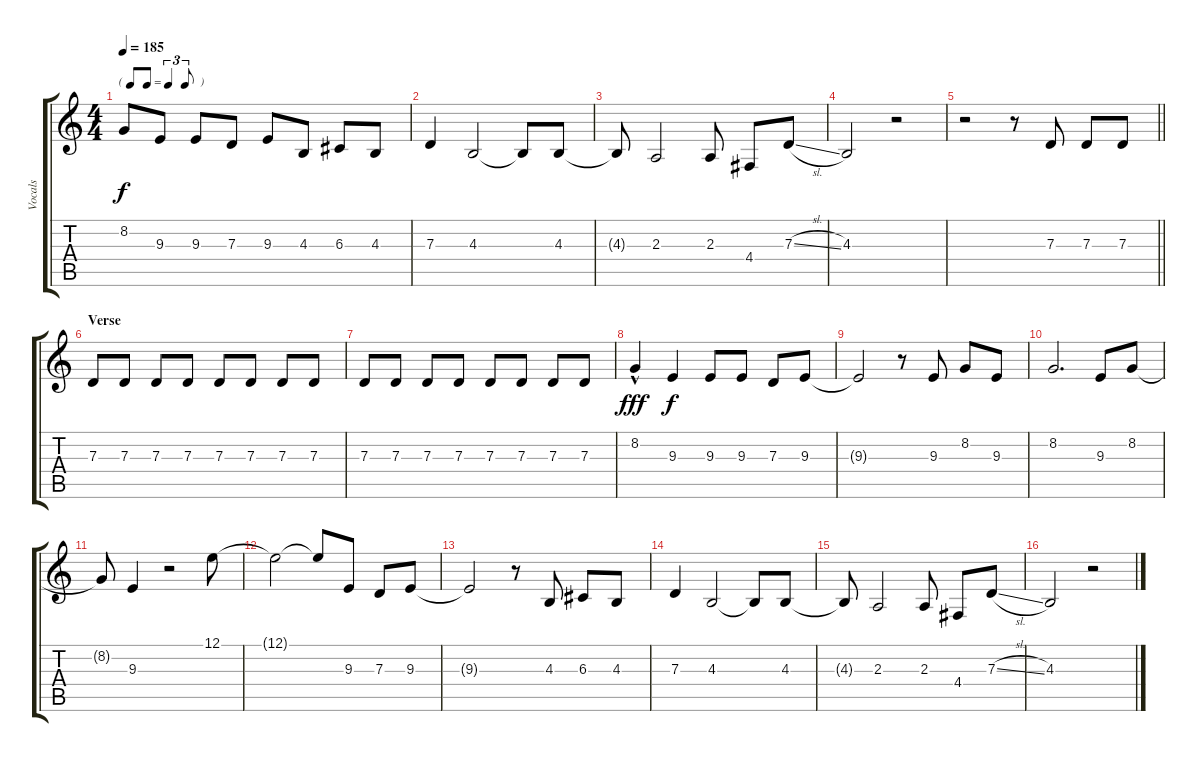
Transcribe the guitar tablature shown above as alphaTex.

\track ("Vocals" "Vocals") {instrument trombone}
\staff {score tabs}
\tuning (E4 B3 G3 D3 A2 E2) {hide}
\ts (4 4)
\tf triplet8th
\tempo 185
\clef g2
\ks c
8.2{t}.8{dy f} 9.3.8 9.3.8 7.3.8 9.3.8 4.3.8 6.3.8 4.3.8 |
7.3.4 4.3.2 4.3{t}.8 4.3.8 |
4.3{t}.8 2.3.2 2.3.8 4.4.8 7.3{sl}.8 |
4.3.2 r.2 |
\barLineRight lightlight
r.2 r.8 7.3.8 7.3.8 7.3.8 |
\section ("" "Verse")
7.3.8 7.3.8 7.3.8 7.3.8 7.3.8 7.3.8 7.3.8 7.3.8 |
7.3.8 7.3.8 7.3.8 7.3.8 7.3.8 7.3.8 7.3.8 7.3.8 |
8.2{hac}.4{dy fff} 9.3.4{dy f} 9.3.8 9.3.8 7.3.8 9.3.8 |
9.3{t}.2 r.8 9.3.8 8.2.8 9.3.8 |
8.2.2{d} 9.3.8 8.2.8 |
8.2{t}.8 9.3.4 r.2 12.1.8 |
12.1{t}.2 12.1{t}.8 9.3.8 7.3.8 9.3.8 |
9.3{t}.2 r.8 4.3.8 6.3.8 4.3.8 |
7.3.4 4.3.2 4.3{t}.8 4.3.8 |
4.3{t}.8 2.3.2 2.3.8 4.4.8 7.3{sl}.8 |
4.3.2 r.2
